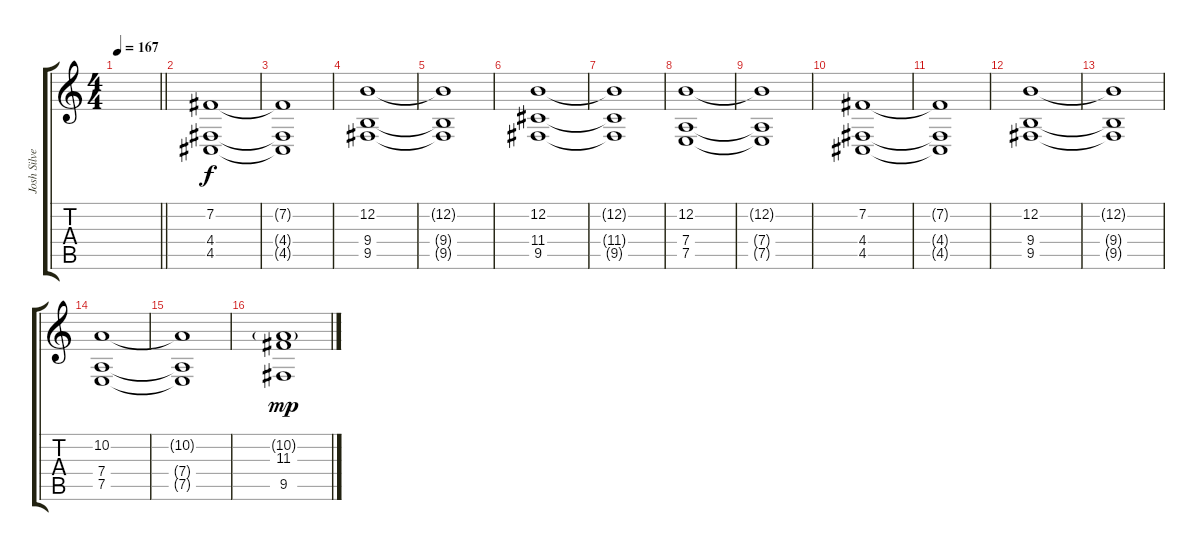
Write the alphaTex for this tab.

\track ("Josh Silver" "Josh Silve") {instrument synthvoice}
\staff {score tabs}
\tuning (E4 B3 G3 D3 A2 E2) {hide}
\ts (4 4)
\tempo 167
\clef g2
\barLineRight lightlight
\ks c
|
\section ("" "")
(7.2 4.4 4.5).1{volume 6 instrument churchorgan} |
(7.2{t} 4.4{t} 4.5{t}).1 |
(12.2 9.4 9.5).1 |
(12.2{t} 9.4{t} 9.5{t}).1 |
(12.2 11.4 9.5).1 |
(12.2{t} 11.4{t} 9.5{t}).1 |
(12.2 7.4 7.5).1 |
(12.2{t} 7.4{t} 7.5{t}).1 |
(7.2 4.4 4.5).1 |
(7.2{t} 4.4{t} 4.5{t}).1 |
(12.2 9.4 9.5).1 |
(12.2{t} 9.4{t} 9.5{t}).1 |
(10.2 7.4 7.5).1 |
(10.2{t} 7.4{t} 7.5{t}).1 |
(10.2{g} 11.3 9.5).1{dy mp}
